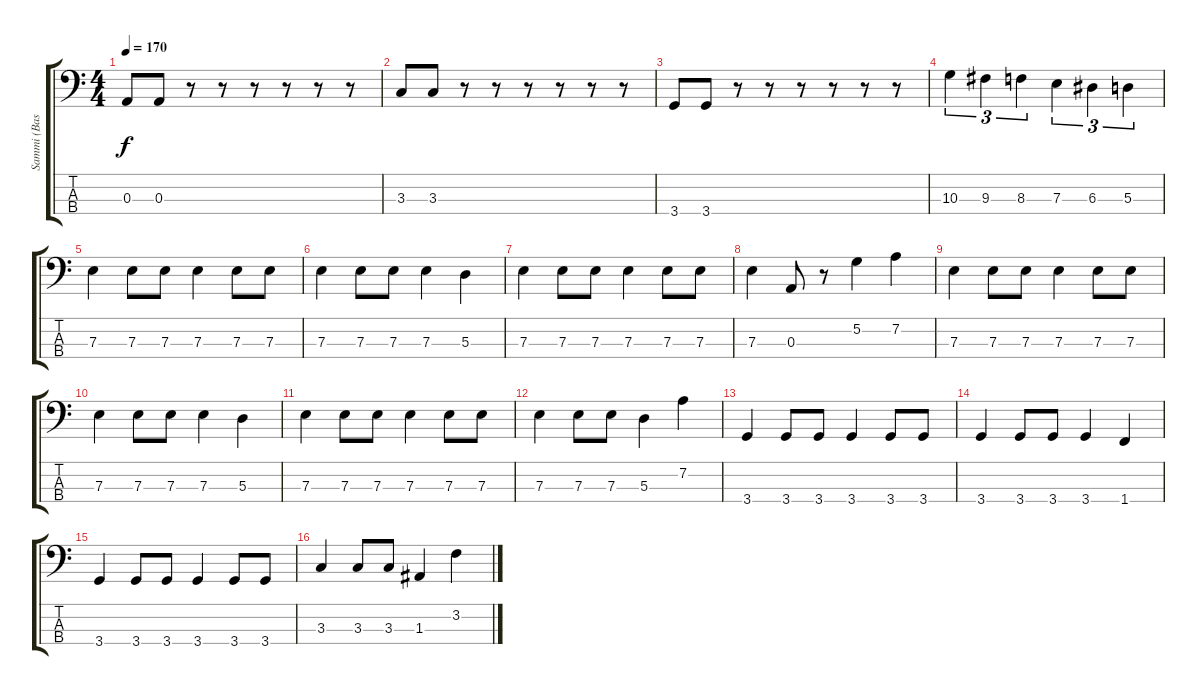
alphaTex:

\track ("Sammi (Bass Guitar)" "Sammi (Bas") {instrument electricbassfinger}
\staff {score tabs}
\tuning (G2 D2 A1 E1) {hide}
\ts (4 4)
\tempo 170
\clef f4
\ks c
0.3.8{dy f} 0.3.8 r.8 r.8 r.8 r.8 r.8 r.8 |
3.3.8 3.3.8 r.8 r.8 r.8 r.8 r.8 r.8 |
3.4.8 3.4.8 r.8 r.8 r.8 r.8 r.8 r.8 |
10.3.4{tu (3 2)} 9.3.4{tu (3 2)} 8.3.4{tu (3 2)} 7.3.4{tu (3 2)} 6.3.4{tu (3 2)} 5.3.4{tu (3 2)} |
7.3.4 7.3.8 7.3.8 7.3.4 7.3.8 7.3.8 |
7.3.4 7.3.8 7.3.8 7.3.4 5.3.4 |
7.3.4 7.3.8 7.3.8 7.3.4 7.3.8 7.3.8 |
7.3.4 0.3.8 r.8 5.2.4 7.2.4 |
7.3.4 7.3.8 7.3.8 7.3.4 7.3.8 7.3.8 |
7.3.4 7.3.8 7.3.8 7.3.4 5.3.4 |
7.3.4 7.3.8 7.3.8 7.3.4 7.3.8 7.3.8 |
7.3.4 7.3.8 7.3.8 5.3.4 7.2.4 |
3.4.4 3.4.8 3.4.8 3.4.4 3.4.8 3.4.8 |
3.4.4 3.4.8 3.4.8 3.4.4 1.4.4 |
3.4.4 3.4.8 3.4.8 3.4.4 3.4.8 3.4.8 |
3.3.4 3.3.8 3.3.8 1.3.4 3.2.4
